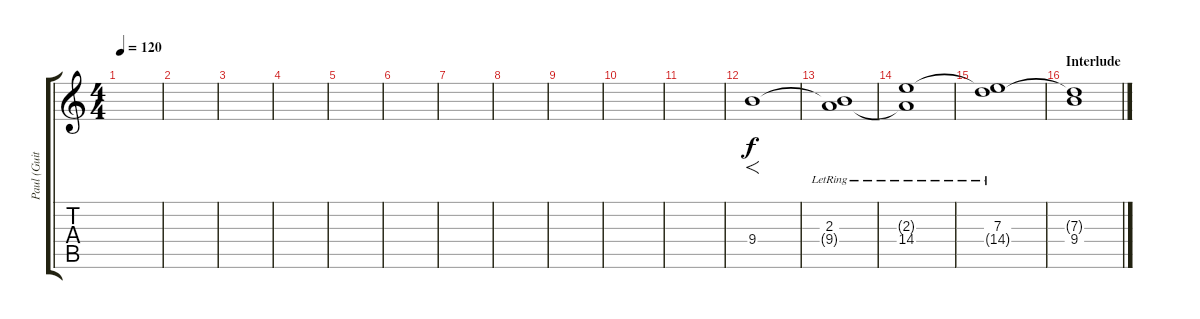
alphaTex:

\track ("Paul (Guitar FX)" "Paul (Guit") {instrument overdrivenguitar}
\staff {score tabs}
\tuning (E4 B3 G3 D3 A2 E2) {hide}
\ts (4 4)
\tempo 120
\clef g2
\ks c
|
|
|
|
|
|
|
|
|
|
|
9.4.1{f} |
(2.3{lr} 9.4{t}).1 |
(2.3{t} 14.4{lr}).1 |
(7.3{lr} 14.4{t}).1 |
\section ("" "Interlude")
(7.3{t} 9.4).1
